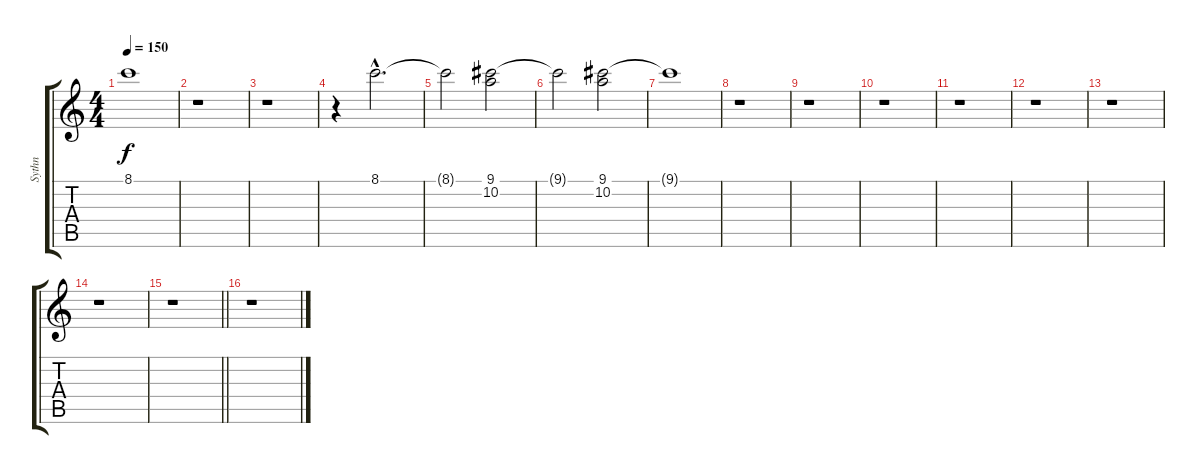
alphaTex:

\track ("Sythn" "Sythn") {instrument overdrivenguitar}
\staff {score tabs}
\tuning (E4 B3 G3 D3 A2 D2) {hide}
\ts (4 4)
\tempo 150
\clef g2
\ks c
8.1.1{dy f} |
r.1 |
r.1 |
r.4 8.1{hac}.2{d} |
8.1{t}.2 (9.1 10.2).2 |
9.1{t}.2 (9.1 10.2).2 |
9.1{t}.1 |
r.1 |
r.1 |
r.1 |
r.1 |
r.1 |
r.1 |
r.1 |
\barLineRight lightlight
r.1 |
r.1
